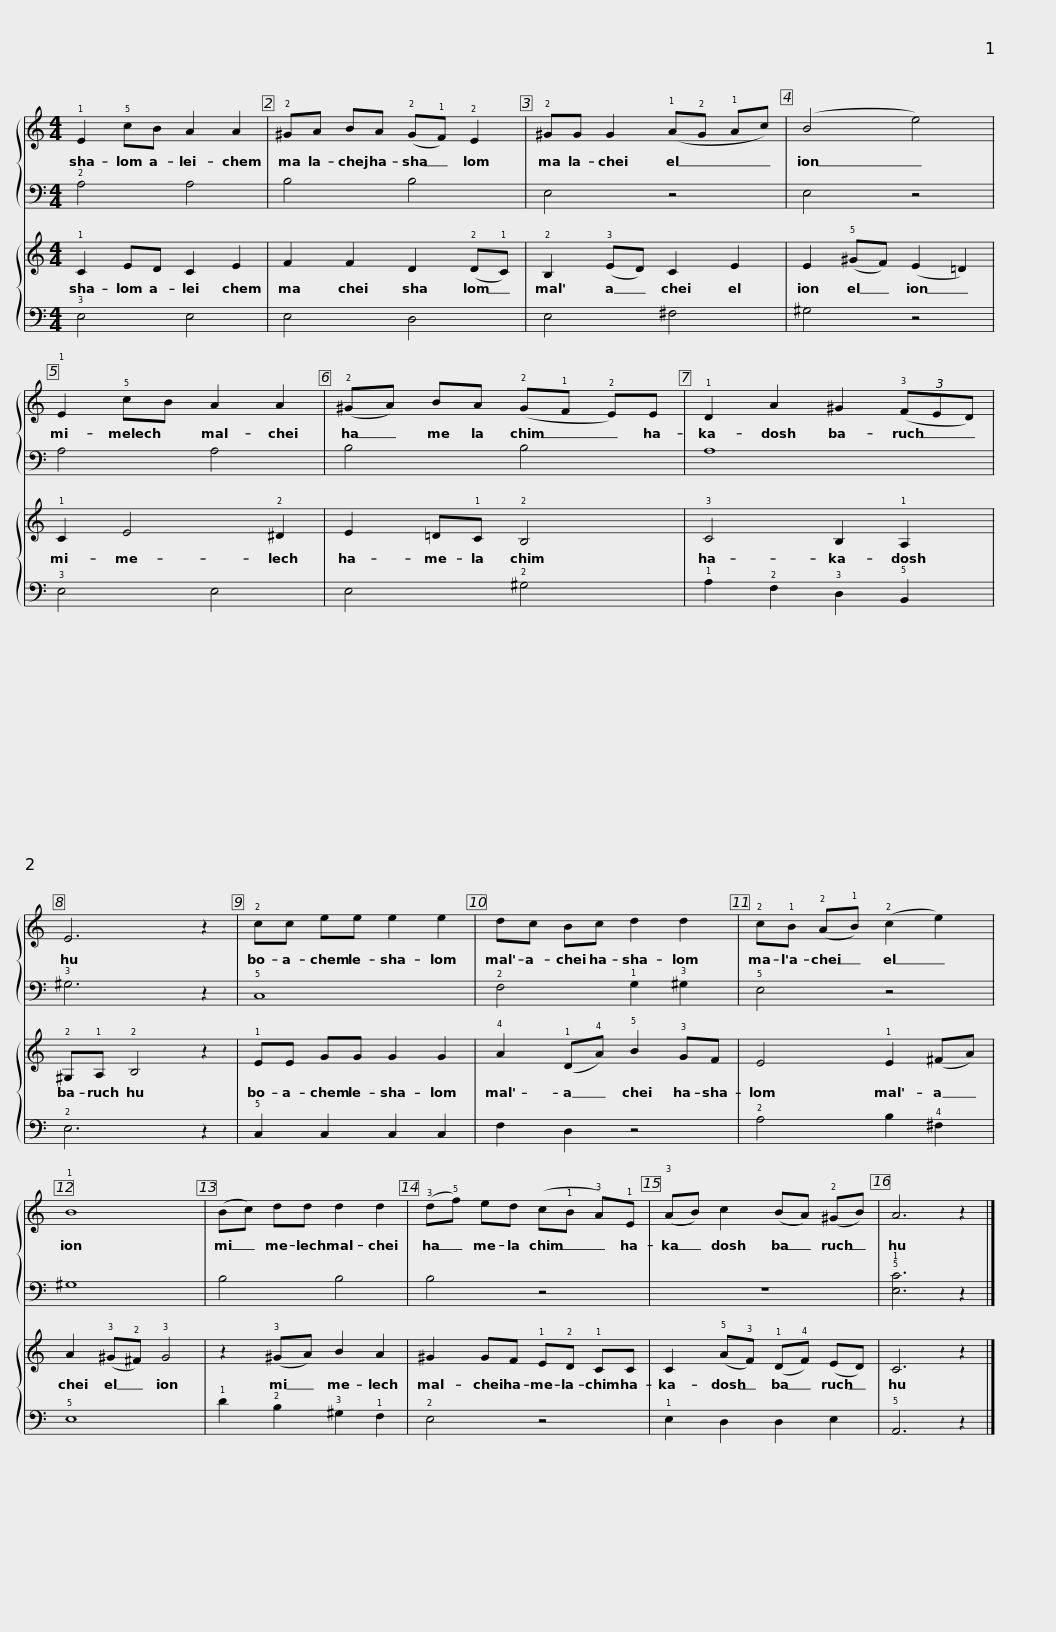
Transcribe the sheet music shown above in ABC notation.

X:1
%%score { 1 | 2 } { 3 | 4 }
L:1/8
M:4/4
I:linebreak $
K:C
V:1 treble
V:2 bass
V:3 treble
V:4 bass
V:1
 !1!E2 !5!cB A2 A2 | !2!^GA BA (!2!G!1!F) !2!E2 | !2!^GG G2 (!1!A!2!G !1!Ac) | (B4 e4) |$ !1!E2 !5!cB A2 A2 | %5
 (!2!^GA) BA (!2!G!1!F !2!E)E | !1!D2 A2 ^G2 (3(!3!FED) | E6 z2 |$ !2!cc ee e2 e2 | dc Bc d2 d2 | %10
 !2!c!1!B (!2!A!1!B) (!2!c2 e2) | !1!B8 |$ (Bc) dd d2 d2 | (!3!d!5!f) ed (c!1!B !3!A)!1!E | (!3!AB) c2 (BA) (!2!^GB) | %15
 A6 z2 |] %16
V:2
 !2!A,4 A,4 | B,4 B,4 | E,4 z4 | E,4 z4 |$ A,4 A,4 | %5
 B,4 B,4 | A,8 | !3!^G,6 z2 |$ !5!C,8 | !2!F,4 !1!G,2 !3!^G,2 | %10
 !5!E,4 z4 | ^G,8 |$ B,4 B,4 | B,4 z4 | z8 | %15
 !5!!1![E,C]6 z2 |] %16
V:3
 !1!C2 ED C2 E2 | F2 F2 D2 (!2!D!1!C) | !2!B,2 (!3!ED) C2 E2 | E2 (!5!^GF) (E2 =D2) |$ !1!C2 E4 !2!^D2 | %5
 E2 =D!1!C !2!B,4 | !3!C4 B,2 !1!A,2 | !2!^G,!1!A, !2!B,4 z2 |$ !1!EE GG G2 G2 | !4!A2 (!1!D!4!A) !5!B2 !3!GF | %10
 E4 !1!E2 (^FA) | A2 (!3!^G!2!^F) !3!G4 |$ z2 (!3!^GA) B2 A2 | ^G2 GF !1!E!2!D !1!CC | C2 (!5!A!3!F) (!1!D!4!F) (ED) | %15
 C6 z2 |] %16
V:4
 !3!E,4 E,4 | E,4 D,4 | E,4 ^F,4 | ^G,4 z4 |$ !3!E,4 E,4 | %5
 E,4 !2!^G,4 | !1!A,2 !2!F,2 !3!D,2 !5!B,,2 | !2!E,6 z2 |$ !5!C,2 C,2 C,2 C,2 | F,2 D,2 z4 | %10
 !2!A,4 B,2 !4!^F,2 | !5!E,8 |$ !1!D2 !2!B,2 !3!^G,2 !1!F,2 | !2!E,4 z4 | !1!E,2 D,2 D,2 E,2 | %15
 !5!A,,6 z2 |] %16
